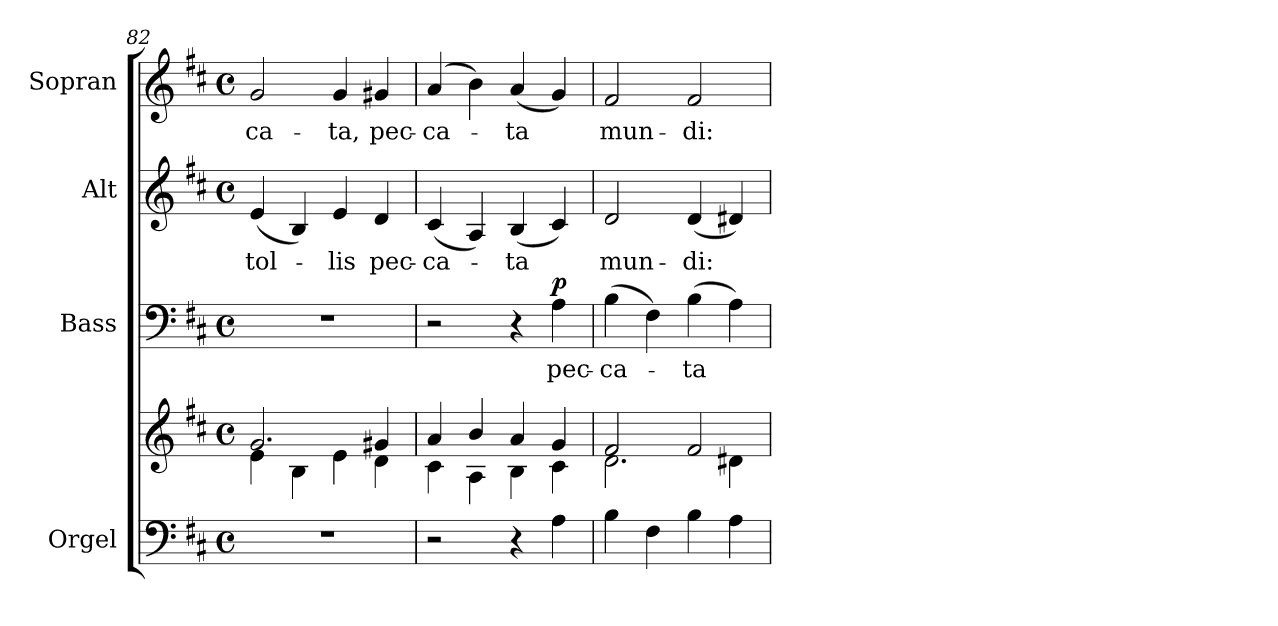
**kern	**kern	**kern	**text	**dynam	**kern	**text	**kern	**text
*part4	*part4	*part3	*part3	*part3	*part2	*part2	*part1	*part1
*staff5	*staff4	*staff3	*staff3	*staff3	*staff2	*staff2	*staff1	*staff1
*I"Orgel	*	*I"Bass	*	*	*I"Alt	*	*I"Sopran	*
*	*	*I'B.	*	*	*I'A.	*	*I'S.	*
*clefF4	*clefG2	*clefF4	*	*	*clefG2	*	*clefG2	*
*k[f#c#]	*k[f#c#]	*k[f#c#]	*	*	*k[f#c#]	*	*k[f#c#]	*
*D:	*D:	*D:	*	*	*D:	*	*D:	*
*M4/4	*M4/4	*M4/4	*	*	*M4/4	*	*M4/4	*
*met(c)	*met(c)	*met(c)	*	*	*met(c)	*	*met(c)	*
=82	=82	=82	=82	=82	=82	=82	=82	=82
*	*^	*	*	*	*	*	*	*
!	!	!	!	!	!	!	!LO:LY:b	!	!LO:LY:b
1r	2.g/	4e\	1r	.	.	(<4e/	tol-	2g/	-ca-
.	.	4B\	.	.	.	4B/)	.	.	.
!	!	!	!	!	!	!	!LO:LY:b	!	!LO:LY:b
.	.	4e\	.	.	.	4e/	-lis	4g/	-ta,
!	!	!	!	!	!	!	!LO:LY:b	!	!LO:LY:b
.	4g#X/	4d\	.	.	.	4d/	pec-	4g#X/	pec-
=83	=83	=83	=83	=83	=83	=83	=83	=83	=83
!	!	!	!	!	!	!	!LO:LY:b	!	!LO:LY:b
2r	4a/	4c#\	2r	.	.	(<4c#/	-ca-	(4a/	-ca-
.	4b/	4A\	.	.	.	4A/)	.	4b\)	.
!	!	!	!	!	!	!	!LO:LY:b	!	!LO:LY:b
4r	4a/	4B\	4r	.	.	(<4B/	-ta	(<4a/	-ta
!	!	!	!	!LO:LY:b	!LO:DY:a	!	!	!	!
4A\	4g/	4c#\	4A\	pec-	p	4c#/)	.	4g/)	.
!!LO:LB:g=z
=84	=84	=84	=84	=84	=84	=84	=84	=84	=84
!	!	!	!	!LO:LY:b	!	!	!LO:LY:b	!	!LO:LY:b
4B\	2f#/	2.d\	(>4B\	-ca-	.	2d/	mun-	2f#/	mun-
4F#\	.	.	4F#\)	.	.	.	.	.	.
!	!	!	!	!LO:LY:b	!	!	!LO:LY:b	!	!LO:LY:b
4B\	2f#/	.	(>4B\	-ta	.	(<4d/	-di:	2f#/	-di:
4A\	.	4d#X\	4A\)	.	.	4d#X/)	.	.	.
*	*v	*v	*	*	*	*	*	*	*
=	=	=	=	=	=	=	=	=
*-	*-	*-	*-	*-	*-	*-	*-	*-
